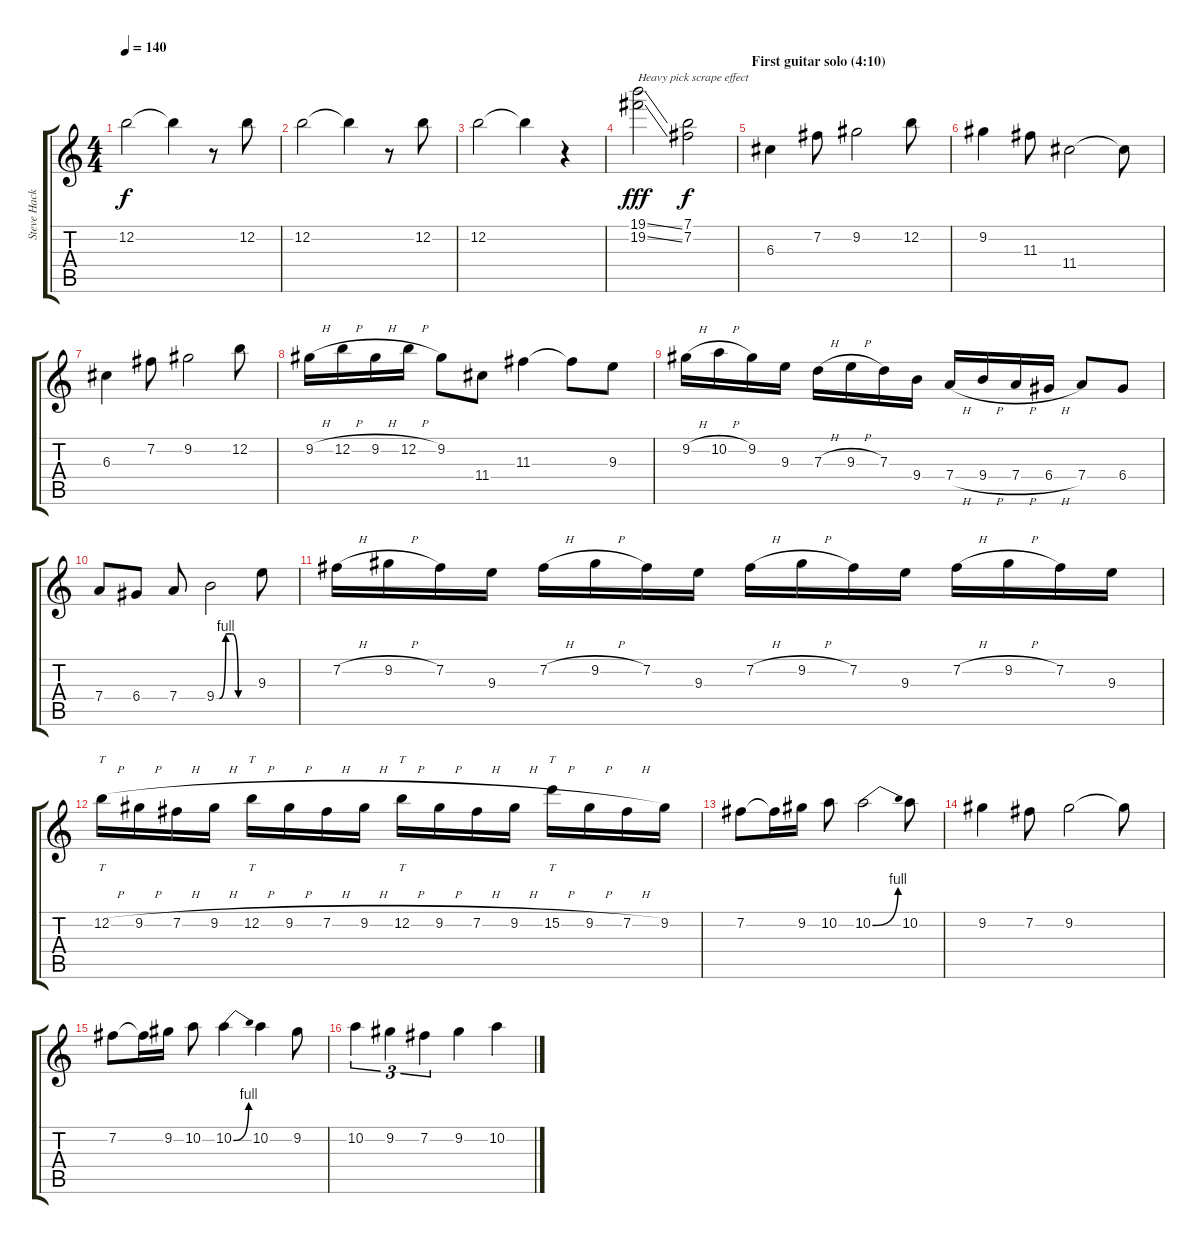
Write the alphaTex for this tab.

\track ("Steve Hackett (dist guitar solo 1)" "Steve Hack") {instrument overdrivenguitar}
\staff {score tabs}
\tuning (E4 B3 G3 D3 A2 E2) {hide}
\ts (4 4)
\tempo 140
\clef g2
\ks c
12.2.2{dy f} 12.2{t}.4 r.8 12.2.8 |
12.2.2 12.2{t}.4 r.8 12.2.8 |
12.2.2 12.2{t}.4 r.4 |
(19.1{ss} 19.2{ss}).2{txt "Heavy pick scrape effect" dy fff} (7.1 7.2).2{dy f} |
\section ("" "First guitar solo (4:10)")
6.3.4 7.2.8 9.2.2 12.2.8 |
9.2.4 11.3.8 11.4.2 11.4{t}.8 |
6.3.4 7.2.8 9.2.2 12.2.8 |
9.2{h}.16 12.2{h}.16 9.2{h}.16 12.2{h}.16 9.2.8 11.4.8 11.3.4 11.3{t}.8 9.3.8 |
9.2{h}.16 10.2{h}.16 9.2.16 9.3.16 7.3{h}.16 9.3{h}.16 7.3.16 9.4.16 7.4{h}.16 9.4{h}.16 7.4{h}.16 6.4{h}.16 7.4.8 6.4.8 |
7.4.8 6.4.8 7.4.8 9.4{be (custom 0 0 5 0 15 4 25 4 35 0 60 0)}.2 9.3.8 |
7.2{h}.16 9.2{h}.16 7.2.16 9.3.16 7.2{h}.16 9.2{h}.16 7.2.16 9.3.16 7.2{h}.16 9.2{h}.16 7.2.16 9.3.16 7.2{h}.16 9.2{h}.16 7.2.16 9.3.16 |
12.2{h}.16{tt} 9.2{h}.16 7.2{h}.16 9.2{h}.16 12.2{h}.16{tt} 9.2{h}.16 7.2{h}.16 9.2{h}.16 12.2{h}.16{tt} 9.2{h}.16 7.2{h}.16 9.2{h}.16 15.2{h}.16{tt} 9.2{h}.16 7.2{h}.16 9.2.16 |
7.2.8 7.2{t}.16 9.2.16 10.2.8 10.2{be (bend 0 0 60 4)}.2 10.2.8 |
9.2.4 7.2.8 9.2.2 9.2{t}.8 |
7.2.8 7.2{t}.16 9.2.16 10.2.8 10.2{be (bend 0 0 60 4)}.4 10.2.4 9.2.8 |
10.2.4{tu (3 2)} 9.2.4{tu (3 2)} 7.2.4{tu (3 2)} 9.2.4 10.2.4
